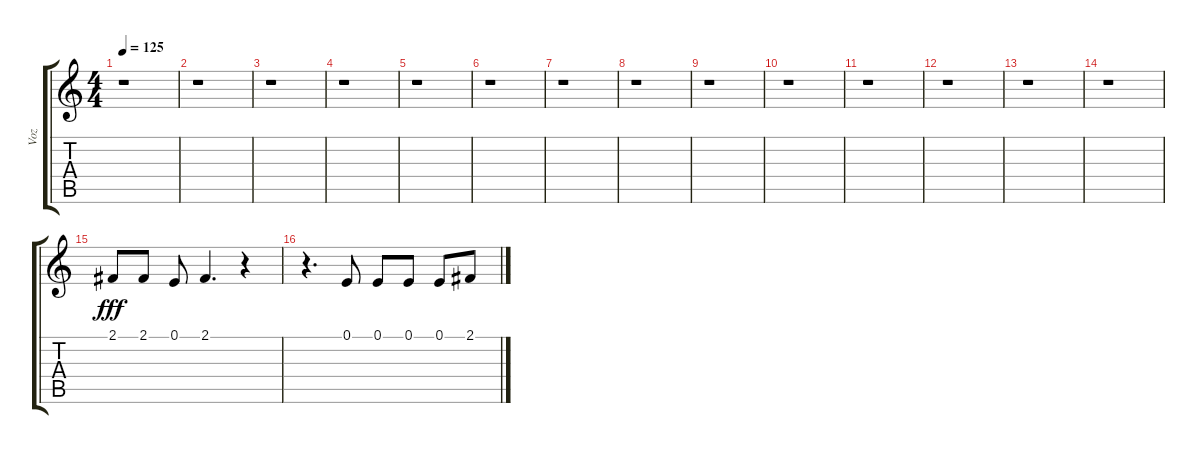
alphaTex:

\track ("Voz" "Voz") {instrument brightacousticpiano}
\staff {score tabs}
\tuning (E4 B3 G3 D3 A2 E2) {hide}
\ts (4 4)
\tempo 125
\clef g2
\ks c
r.1{dy fff} |
r.1 |
r.1 |
r.1 |
r.1 |
r.1 |
r.1 |
r.1 |
r.1 |
r.1 |
r.1 |
r.1 |
r.1 |
r.1 |
2.1.8 2.1.8 0.1.8 2.1.4{d} r.4 |
r.4{d} 0.1.8 0.1.8 0.1.8 0.1.8 2.1.8
